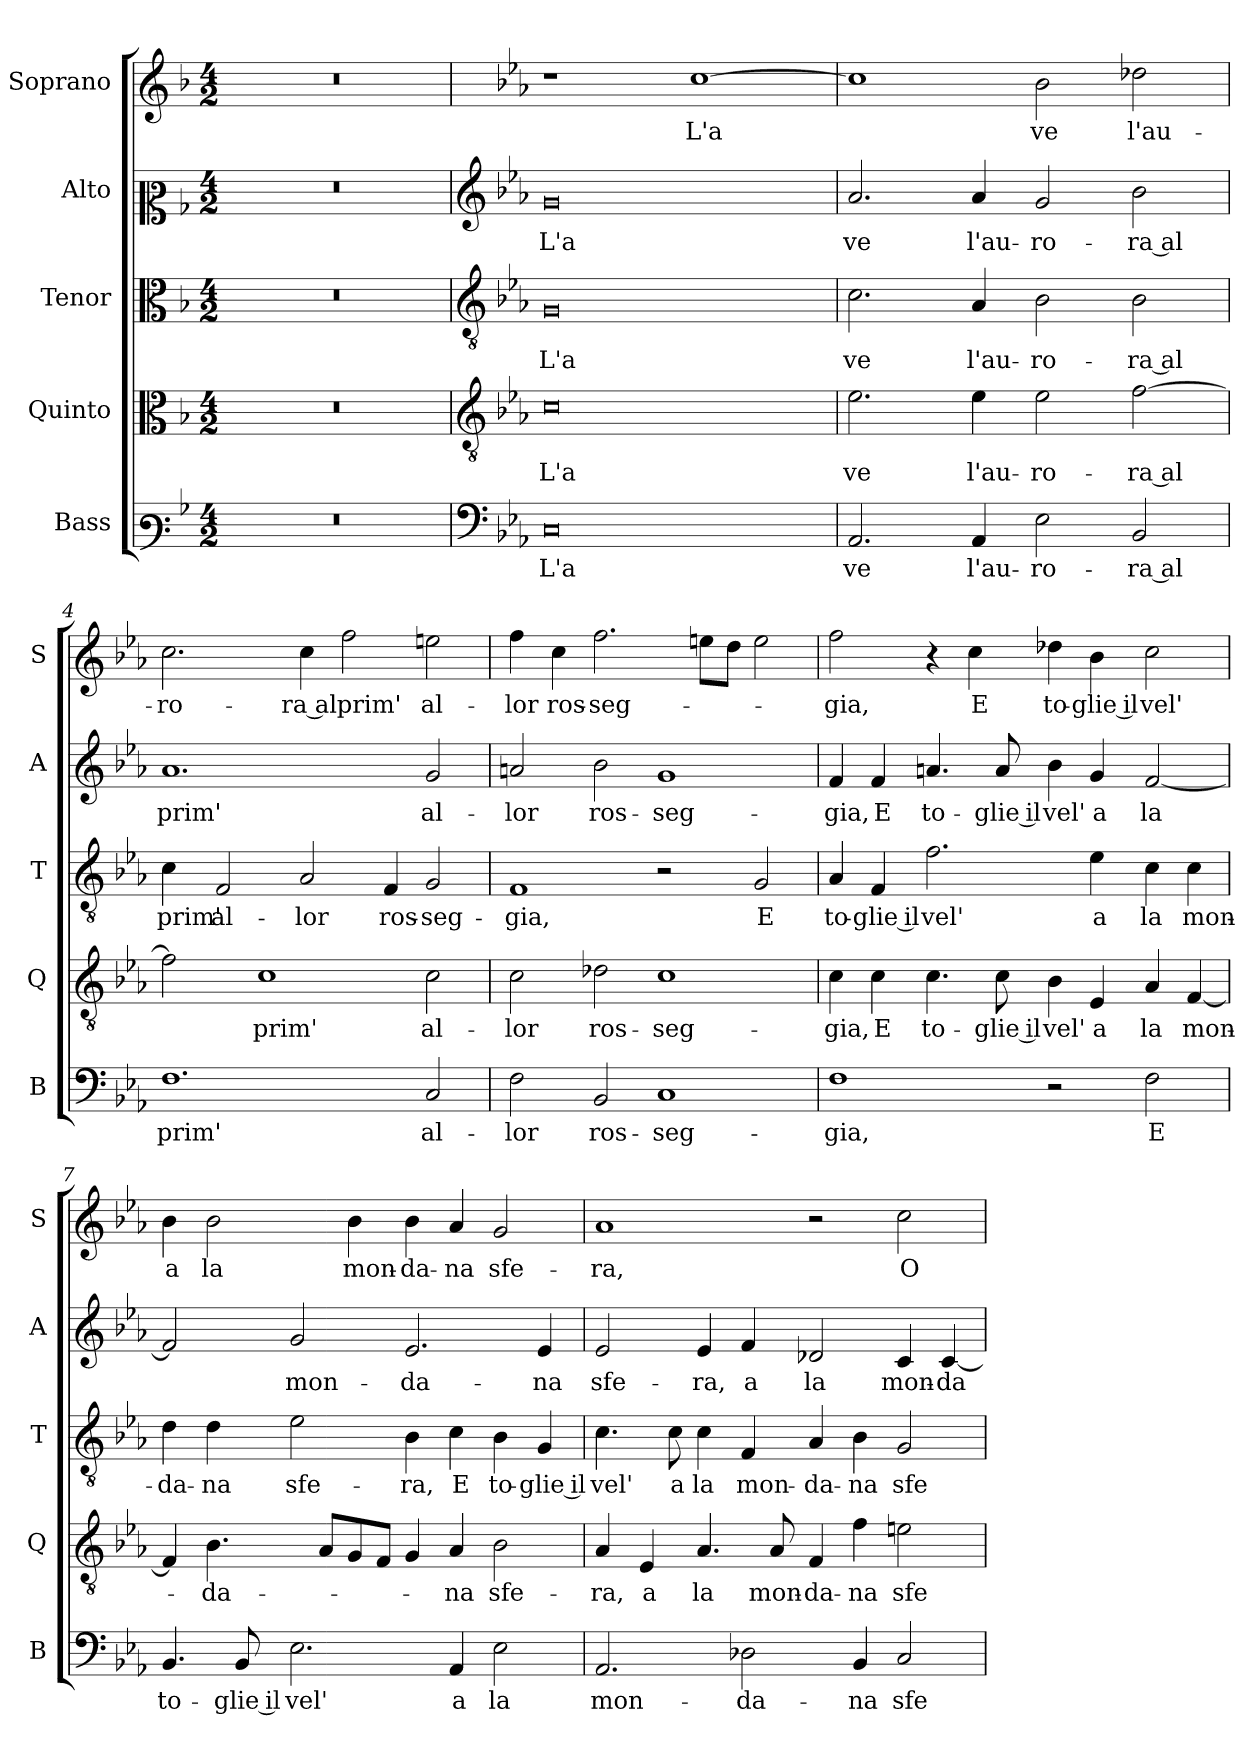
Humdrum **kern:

**kern	**text	**kern	**text	**kern	**text	**kern	**text	**kern	**text
*part5	*part5	*part4	*part4	*part3	*part3	*part2	*part2	*part1	*part1
*staff5	*staff5	*staff4	*staff4	*staff3	*staff3	*staff2	*staff2	*staff1	*staff1
*I"Bass	*	*I"Quinto	*	*I"Tenor	*	*I"Alto	*	*I"Soprano	*
*I'B	*	*I'Q	*	*I'T	*	*I'A	*	*I'S	*
*clefF3	*	*clefC3	*	*clefC3	*	*clefC2	*	*clefG2	*
*k[b-]	*	*k[b-]	*	*k[b-]	*	*k[b-]	*	*k[b-]	*
*F:	*	*F:	*	*F:	*	*F:	*	*F:	*
*M4/2	*	*M4/2	*	*M4/2	*	*M4/2	*	*M4/2	*
=1	=1	=1	=1	=1	=1	=1	=1	=1	=1
0r	.	0r	.	0r	.	0r	.	0r	.
=2	=2	=2	=2	=2	=2	=2	=2	=2	=2
*clefF4	*	*clefGv2	*	*clefGv2	*	*clefG2	*	*	*
*k[b-e-a-]	*	*k[b-e-a-]	*	*k[b-e-a-]	*	*k[b-e-a-]	*	*k[b-e-a-]	*
*E-:	*	*E-:	*	*E-:	*	*E-:	*	*E-:	*
!	!LO:LY:b	!	!LO:LY:b	!	!LO:LY:b	!	!LO:LY:b	!	!
0C	L'a	0c	L'a	0G	L'a	0g	L'a	1r	.
!	!	!	!	!	!	!	!	!	!LO:LY:b
.	.	.	.	.	.	.	.	[1cc	L'a
=3	=3	=3	=3	=3	=3	=3	=3	=3	=3
!	!LO:LY:b	!	!LO:LY:b	!	!LO:LY:b	!	!LO:LY:b	!	!
2.AA-/	ve	2.e-\	ve	2.c\	ve	2.a-/	ve	1cc]	.
!	!LO:LY:b	!	!LO:LY:b	!	!LO:LY:b	!	!LO:LY:b	!	!
4AA-/	l'au-	4e-\	l'au-	4A-/	l'au-	4a-/	l'au-	.	.
!	!LO:LY:b	!	!LO:LY:b	!	!LO:LY:b	!	!LO:LY:b	!	!LO:LY:b
2E-\	-ro-	2e-\	-ro-	2B-\	-ro-	2g/	-ro-	2b-\	ve
!	!LO:LY:b	!	!LO:LY:b	!	!LO:LY:b	!	!LO:LY:b	!	!LO:LY:b
2BB-/	-ra al	[2f\	-ra al	2B-\	-ra al	2b-\	-ra al	2dd-X\	l'au-
=4	=4	=4	=4	=4	=4	=4	=4	=4	=4
!	!LO:LY:b	!	!	!	!LO:LY:b	!	!LO:LY:b	!	!LO:LY:b
1.F	prim'	2f\]	.	4c\	prim'	1.a-	prim'	2.cc\	-ro-
!	!	!	!	!	!LO:LY:b	!	!	!	!
.	.	.	.	2F/	al-	.	.	.	.
!	!	!	!LO:LY:b	!	!	!	!	!	!
.	.	1c	prim'	.	.	.	.	.	.
!	!	!	!	!	!LO:LY:b	!	!	!	!LO:LY:b
.	.	.	.	2A-/	-lor	.	.	4cc\	-ra al
!	!	!	!	!	!	!	!	!	!LO:LY:b
.	.	.	.	.	.	.	.	2ff\	prim'
!	!	!	!	!	!LO:LY:b	!	!	!	!
.	.	.	.	4F/	ros-	.	.	.	.
!	!LO:LY:b	!	!LO:LY:b	!	!LO:LY:b	!	!LO:LY:b	!	!LO:LY:b
2C/	al-	2c\	al-	2G/	-seg-	2g/	al-	2een\	al-
!!LO:LB:g=z
=5	=5	=5	=5	=5	=5	=5	=5	=5	=5
!	!LO:LY:b	!	!LO:LY:b	!	!LO:LY:b	!	!LO:LY:b	!	!LO:LY:b
2F\	-lor	2c\	-lor	1F	-gia,	2an/	-lor	4ff\	-lor
!	!	!	!	!	!	!	!	!	!LO:LY:b
.	.	.	.	.	.	.	.	4cc\	ros-
!	!LO:LY:b	!	!LO:LY:b	!	!	!	!LO:LY:b	!	!LO:LY:b
2BB-/	ros-	2d-X\	ros-	.	.	2b-\	ros-	2.ff\	-seg-
!	!LO:LY:b	!	!LO:LY:b	!	!	!	!LO:LY:b	!	!
1C	-seg-	1c	-seg-	2r	.	1g	-seg-	.	.
.	.	.	.	.	.	.	.	8een\L	.
.	.	.	.	.	.	.	.	8dd\J	.
!	!	!	!	!	!LO:LY:b	!	!	!	!
.	.	.	.	2G/	E	.	.	2ee\	.
=6	=6	=6	=6	=6	=6	=6	=6	=6	=6
!	!LO:LY:b	!	!LO:LY:b	!	!LO:LY:b	!	!LO:LY:b	!	!LO:LY:b
1F	-gia,	4c\	-gia,	4A-/	to-	4f/	-gia,	2ff\	-gia,
!	!	!	!LO:LY:b	!	!LO:LY:b	!	!LO:LY:b	!	!
.	.	4c\	E	4F/	-glie il	4f/	E	.	.
!	!	!	!LO:LY:b	!	!LO:LY:b	!	!LO:LY:b	!	!
.	.	4.c\	to-	2.f\	vel'	4.an/	to-	4r	.
!	!	!	!	!	!	!	!	!	!LO:LY:b
.	.	.	.	.	.	.	.	4cc\	E
!	!	!	!LO:LY:b	!	!	!	!LO:LY:b	!	!
.	.	8c\	-glie il	.	.	8a/	-glie il	.	.
!	!	!	!LO:LY:b	!	!	!	!LO:LY:b	!	!LO:LY:b
2r	.	4B-\	vel'	.	.	4b-\	vel'	4dd-X\	to-
!	!	!	!LO:LY:b	!	!LO:LY:b	!	!LO:LY:b	!	!LO:LY:b
.	.	4E-/	a	4e-\	a	4g/	a	4b-\	-glie il
!	!LO:LY:b	!	!LO:LY:b	!	!LO:LY:b	!	!LO:LY:b	!	!LO:LY:b
2F\	E	4A-/	la	4c\	la	[2f/	la	2cc\	vel'
!	!	!	!LO:LY:b	!	!LO:LY:b	!	!	!	!
.	.	[4F/	mon-	4c\	mon-	.	.	.	.
=7	=7	=7	=7	=7	=7	=7	=7	=7	=7
!	!LO:LY:b	!	!	!	!LO:LY:b	!	!	!	!LO:LY:b
4.BB-/	to-	4F/]	.	4d\	-da-	2f/]	.	4b-\	a
!	!	!	!LO:LY:b	!	!LO:LY:b	!	!	!	!LO:LY:b
.	.	4.B-\	-da-	4d\	-na	.	.	2b-\	la
!	!LO:LY:b	!	!	!	!	!	!	!	!
8BB-/	-glie il	.	.	.	.	.	.	.	.
!	!LO:LY:b	!	!	!	!LO:LY:b	!	!LO:LY:b	!	!
2.E-\	vel'	.	.	2e-\	sfe-	2g/	mon-	.	.
.	.	8A-/L	.	.	.	.	.	.	.
!	!	!	!	!	!	!	!	!	!LO:LY:b
.	.	8G/	.	.	.	.	.	4b-\	mon-
.	.	8F/J	.	.	.	.	.	.	.
!	!	!	!	!	!LO:LY:b	!	!LO:LY:b	!	!LO:LY:b
.	.	4G/	.	4B-\	-ra,	2.e-/	-da-	4b-\	-da-
!	!LO:LY:b	!	!LO:LY:b	!	!LO:LY:b	!	!	!	!LO:LY:b
4AA-/	a	4A-/	-na	4c\	E	.	.	4a-/	-na
!	!LO:LY:b	!	!LO:LY:b	!	!LO:LY:b	!	!	!	!LO:LY:b
2E-\	la	2B-\	sfe-	4B-\	to-	.	.	2g/	sfe-
!	!	!	!	!	!LO:LY:b	!	!LO:LY:b	!	!
.	.	.	.	4G/	-glie il	4e-/	-na	.	.
!!LO:PB:g=z
=8	=8	=8	=8	=8	=8	=8	=8	=8	=8
!	!LO:LY:b	!	!LO:LY:b	!	!LO:LY:b	!	!LO:LY:b	!	!LO:LY:b
2.AA-/	mon-	4A-/	-ra,	4.c\	vel'	2e-/	sfe-	1a-	-ra,
!	!	!	!LO:LY:b	!	!	!	!	!	!
.	.	4E-/	a	.	.	.	.	.	.
!	!	!	!	!	!LO:LY:b	!	!	!	!
.	.	.	.	8c\	a	.	.	.	.
!	!	!	!LO:LY:b	!	!LO:LY:b	!	!LO:LY:b	!	!
.	.	4.A-/	la	4c\	la	4e-/	-ra,	.	.
!	!LO:LY:b	!	!	!	!LO:LY:b	!	!LO:LY:b	!	!
2D-X\	-da-	.	.	4F/	mon-	4f/	a	.	.
!	!	!	!LO:LY:b	!	!	!	!	!	!
.	.	8A-/	mon-	.	.	.	.	.	.
!	!	!	!LO:LY:b	!	!LO:LY:b	!	!LO:LY:b	!	!
.	.	4F/	-da-	4A-/	-da-	2d-X/	la	2r	.
!	!LO:LY:b	!	!LO:LY:b	!	!LO:LY:b	!	!	!	!
4BB-/	-na	4f\	-na	4B-\	-na	.	.	.	.
!	!LO:LY:b	!	!LO:LY:b	!	!LO:LY:b	!	!LO:LY:b	!	!LO:LY:b
2C/	sfe-	2en\	sfe-	2G/	sfe-	4c/	mon-	2cc\	O-
!	!	!	!	!	!	!	!LO:LY:b	!	!
.	.	.	.	.	.	[4c/	-da-	.	.
=	=	=	=	=	=	=	=	=	=
*-	*-	*-	*-	*-	*-	*-	*-	*-	*-
